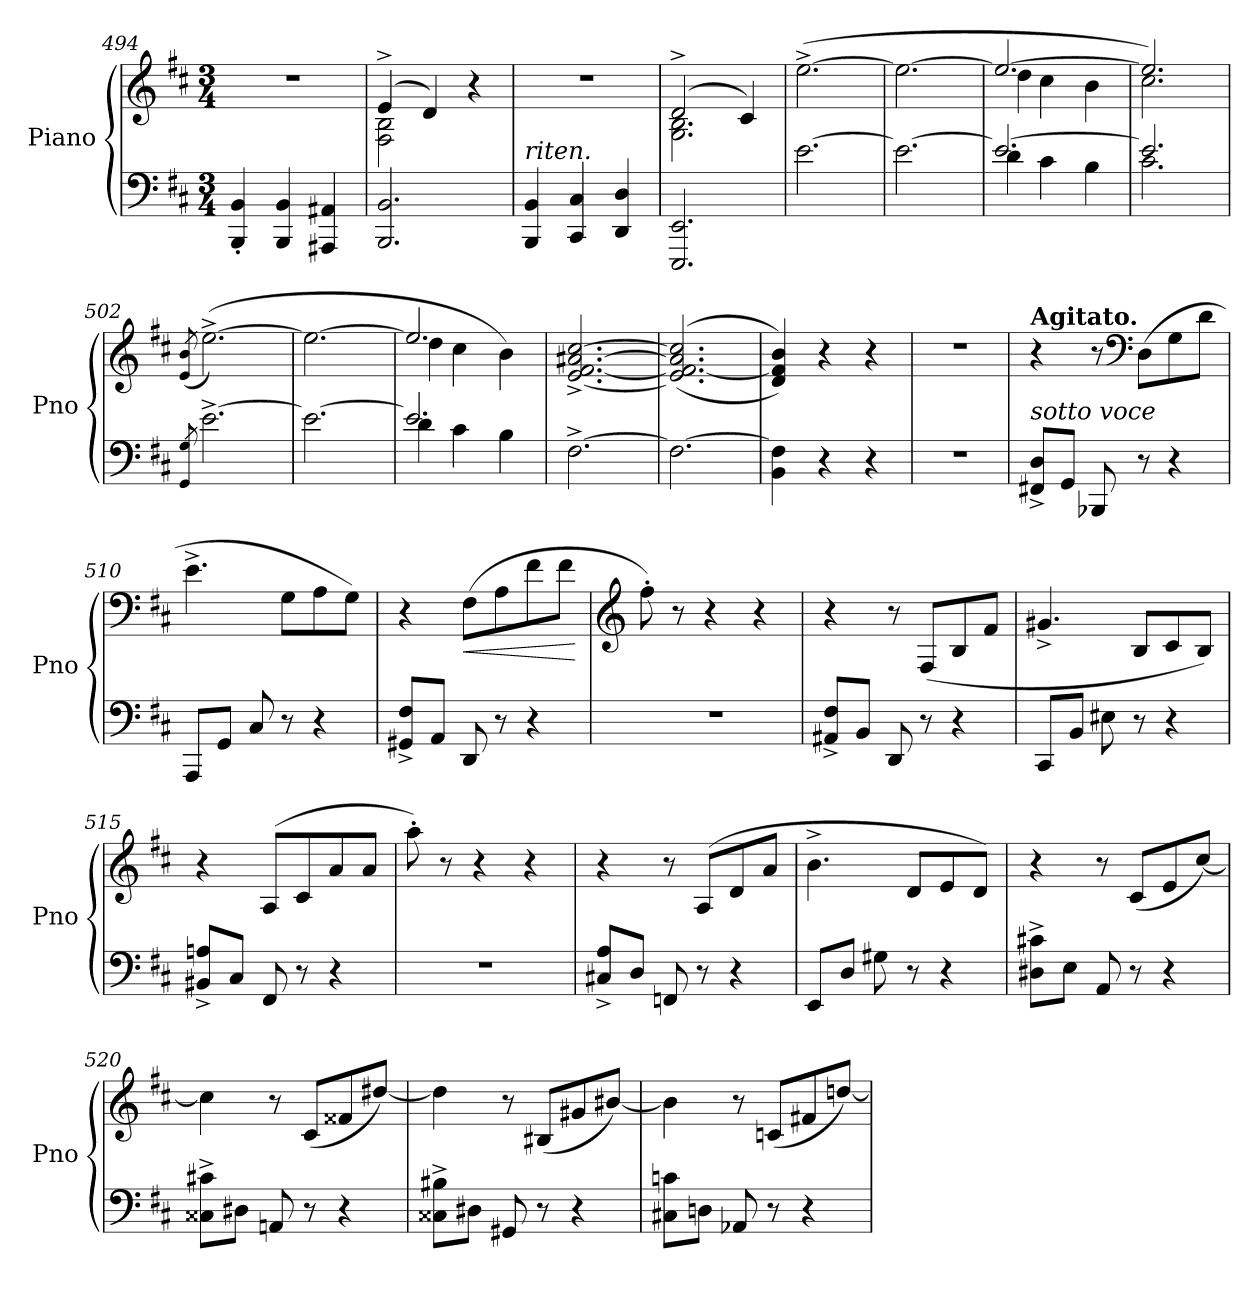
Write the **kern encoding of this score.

**kern	**kern	**dynam
*part1	*part1	*part1
*staff2	*staff1	*staff1/2
*I"Piano	*	*
*I'Pno	*	*
*clefF4	*clefG2	*
*k[f#c#]	*k[f#c#]	*
*M3/4	*M3/4	*
=494	=494	=494
4BBB/' 4BB/'	2.r	.
4BBB/ 4BB/	.	.
4AAA#X/ 4AA#X/	.	.
=495	=495	=495
*	*^	*
2.BBB/ 2.BB/	(4e^/	2F#\ 2B\	.
.	4d/)	.	.
.	4r	4ryy	.
=496	=496	=496	=496
!LO:TX:a:i:t=riten.	!	!	!
*	*v	*v	*
4BBB/ 4BB/	2.r	.
4CC#/ 4C#/	.	.
4DD/ 4D/	.	.
=497	=497	=497
*	*^	*
2.EEE/ 2.EE/	(2d^/	2.G\ 2.B\	.
.	4c#/)	.	.
*	*v	*v	*
=498	=498	=498
[2.e\	([2.ee^\	.
=499	=499	=499
2.e\_	2.ee\_	.
=500	=500	=500
*^	*^	*
2.e/_	4d\	2.ee/_	4dd\	.
.	4c#\	.	4cc#\	.
.	4B\	.	4b\	.
!!LO:LB:g=z	!!
=501	=501	=501	=501	=501
2.e/]	2.c#\	2.ee/])	2.cc#\	.
*v	*v	*	*	*
*	*v	*v	*
!!LO:LB:g=z
=502	=502	=502
8qGG/ 8qG/	(>8qe/ 8qb/	.
[2.e^\	([2.ee^\)	.
!!LO:PB:g=z
=503	=503	=503
2.e\_	2.ee\_	.
=504	=504	=504
*^	*^	*
2.e/]	4d\	2.ee/]	4dd\	.
.	4c#\	.	4cc#\	.
.	4B\	.	4b\)	.
*v	*v	*	*	*
*	*v	*v	*
=505	=505	=505
[2.F#^\	[2.e/^ [2.f#/^ [2.a#X/^ [2.cc#/^	.
=506	=506	=506
2.F#\_	((2.e/] 2.f#/_ 2.a#/] 2.cc#/]	.
=507	=507	=507
4BB\ 4F#\]	4d/ 4f#/] 4b/))	.
4r	4r	.
4r	4r	.
=508	=508	=508
2.r	2.r	.
=509	=509	=509
!	!LO:TX:a:B:t=Agitato.	!
!LO:TX:a:i:t=sotto voce	!	!
8FF#X/^ 8D/^L	4r	.
8GG/J	.	.
8BBB-X/	8r	.
*	*clefF4	*
8r	(8D\L	.
4r	8G\	.
.	8d\J	.
=510	=510	=510
8AAA/L	4.e^\	.
8GG/J	.	.
8C#/	.	.
8r	8G\L	.
4r	8A\	.
.	8G\J)	.
=511	=511	=511
!	!	!LO:DY:a=2
8GG#X/^ 8F#/^L	4r	other-dynamics
8AA/J	.	.
!	!	!LO:HP:b
8DD/	(>8F#\L	<
8r	8A\	.
4r	8f#\	.
.	8f#\J	.
.	.	[
!!LO:LB:g=z
=512	=512	=512
*	*clefG2	*
2.r	8ff#'\)	.
.	8r	.
.	4r	.
.	4r	.
!!LO:PB:g=z
=513	=513	=513
!	!	!LO:DY:b
8AA#X/^ 8F#/^L	4r	other-dynamics
8BB/J	.	.
8DD/	8r	.
8r	(8F#/L	.
4r	8B/	.
.	8f#/J	.
=514	=514	=514
8CC#/L	4.g#X^/	.
8BB/J	.	.
8E#X\	.	.
8r	8B/L	.
4r	8c#/	.
.	8B/J)	.
=515	=515	=515
8BB#X/^ 8An/^L	4r	.
8C#/J	.	.
8FF#/	(>8A/L	.
8r	8c#/	.
4r	8a/	.
.	8a/J	.
=516	=516	=516
2.r	8aa'\)	.
.	8r	.
.	4r	.
.	4r	.
=517	=517	=517
8C#X/^ 8A/^L	4r	.
8D/J	.	.
8FFn/	8r	.
8r	(8A/L	.
!	!	!LO:DY:b
4r	8d/	other-dynamics
.	8a/J	.
=518	=518	=518
8EE/L	4.b^\	.
8D/J	.	.
8G#X\	.	.
8r	8d/L	.
4r	8e/	.
.	8d/J)	.
!!LO:LB:g=z
=519	=519	=519
8D#X\^ 8c#X\^L	4r	.
8E\J	.	.
8AA/	8r	.
8r	(8c#/L	.
4r	8e/	.
.	[8cc#/J)	.
!!LO:LB:g=z
=520	=520	=520
!	!	!LO:DY:b
8C##X\^ 8c#X\^L	4cc#\]	other-dynamics
8D#X\J	.	.
8AAn/	8r	.
8r	(8c#/L	.
4r	8f##X/	.
.	[8dd#X/J)	.
=521	=521	=521
8C##X\^ 8B#X\^L	4dd#\]	.
8D#X\J	.	.
8GG#X/	8r	.
8r	(8B#X/L	.
4r	8g#X/	.
.	[8b#X/J)	.
=522	=522	=522
8C#X\ 8cn\L	4b#\]	.
8Dn\J	.	.
8AA-X/	8r	.
8r	(8cn/L	.
4r	8f#X/	.
.	[8ddn/J)	.
=	=	=
*-	*-	*-
